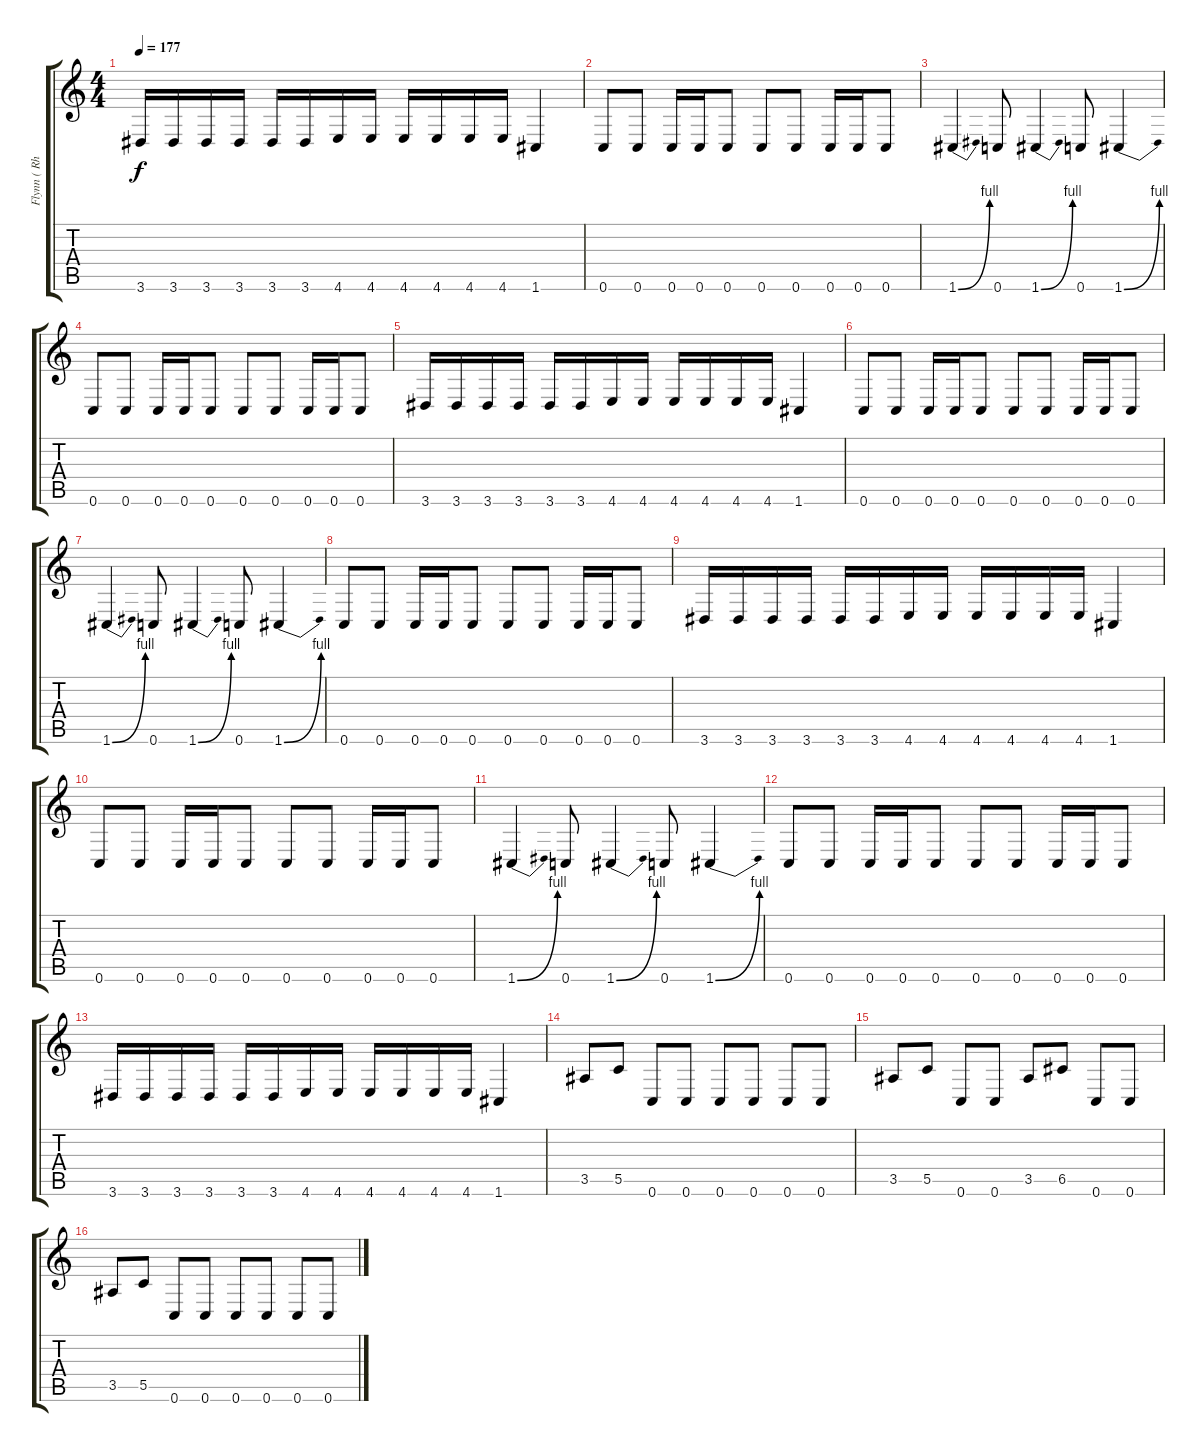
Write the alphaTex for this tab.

\track ("Flynn ( Rhythm Guitar )" "Flynn ( Rh") {instrument distortionguitar}
\staff {score tabs}
\tuning (D4 A3 F3 C3 G2 C2) {hide}
\ts (4 4)
\tempo 177
\clef g2
\ks c
3.6.16{dy f} 3.6.16 3.6.16 3.6.16 3.6.16 3.6.16 4.6.16 4.6.16 4.6.16 4.6.16 4.6.16 4.6.16 1.6.4 |
0.6.8 0.6.8 0.6.16 0.6.16 0.6.8 0.6.8 0.6.8 0.6.16 0.6.16 0.6.8 |
1.6{be (bend 0 0 60 4)}.4 0.6.8 1.6{be (bend 0 0 60 4)}.4 0.6.8 1.6{be (bend 0 0 60 4)}.4 |
0.6.8 0.6.8 0.6.16 0.6.16 0.6.8 0.6.8 0.6.8 0.6.16 0.6.16 0.6.8 |
3.6.16 3.6.16 3.6.16 3.6.16 3.6.16 3.6.16 4.6.16 4.6.16 4.6.16 4.6.16 4.6.16 4.6.16 1.6.4 |
0.6.8 0.6.8 0.6.16 0.6.16 0.6.8 0.6.8 0.6.8 0.6.16 0.6.16 0.6.8 |
1.6{be (bend 0 0 60 4)}.4 0.6.8 1.6{be (bend 0 0 60 4)}.4 0.6.8 1.6{be (bend 0 0 60 4)}.4 |
0.6.8 0.6.8 0.6.16 0.6.16 0.6.8 0.6.8 0.6.8 0.6.16 0.6.16 0.6.8 |
3.6.16 3.6.16 3.6.16 3.6.16 3.6.16 3.6.16 4.6.16 4.6.16 4.6.16 4.6.16 4.6.16 4.6.16 1.6.4 |
0.6.8 0.6.8 0.6.16 0.6.16 0.6.8 0.6.8 0.6.8 0.6.16 0.6.16 0.6.8 |
1.6{be (bend 0 0 60 4)}.4 0.6.8 1.6{be (bend 0 0 60 4)}.4 0.6.8 1.6{be (bend 0 0 60 4)}.4 |
0.6.8 0.6.8 0.6.16 0.6.16 0.6.8 0.6.8 0.6.8 0.6.16 0.6.16 0.6.8 |
3.6.16 3.6.16 3.6.16 3.6.16 3.6.16 3.6.16 4.6.16 4.6.16 4.6.16 4.6.16 4.6.16 4.6.16 1.6.4 |
3.5.8 5.5.8 0.6.8 0.6.8 0.6.8 0.6.8 0.6.8 0.6.8 |
3.5.8 5.5.8 0.6.8 0.6.8 3.5.8 6.5.8 0.6.8 0.6.8 |
3.5.8 5.5.8 0.6.8 0.6.8 0.6.8 0.6.8 0.6.8 0.6.8
